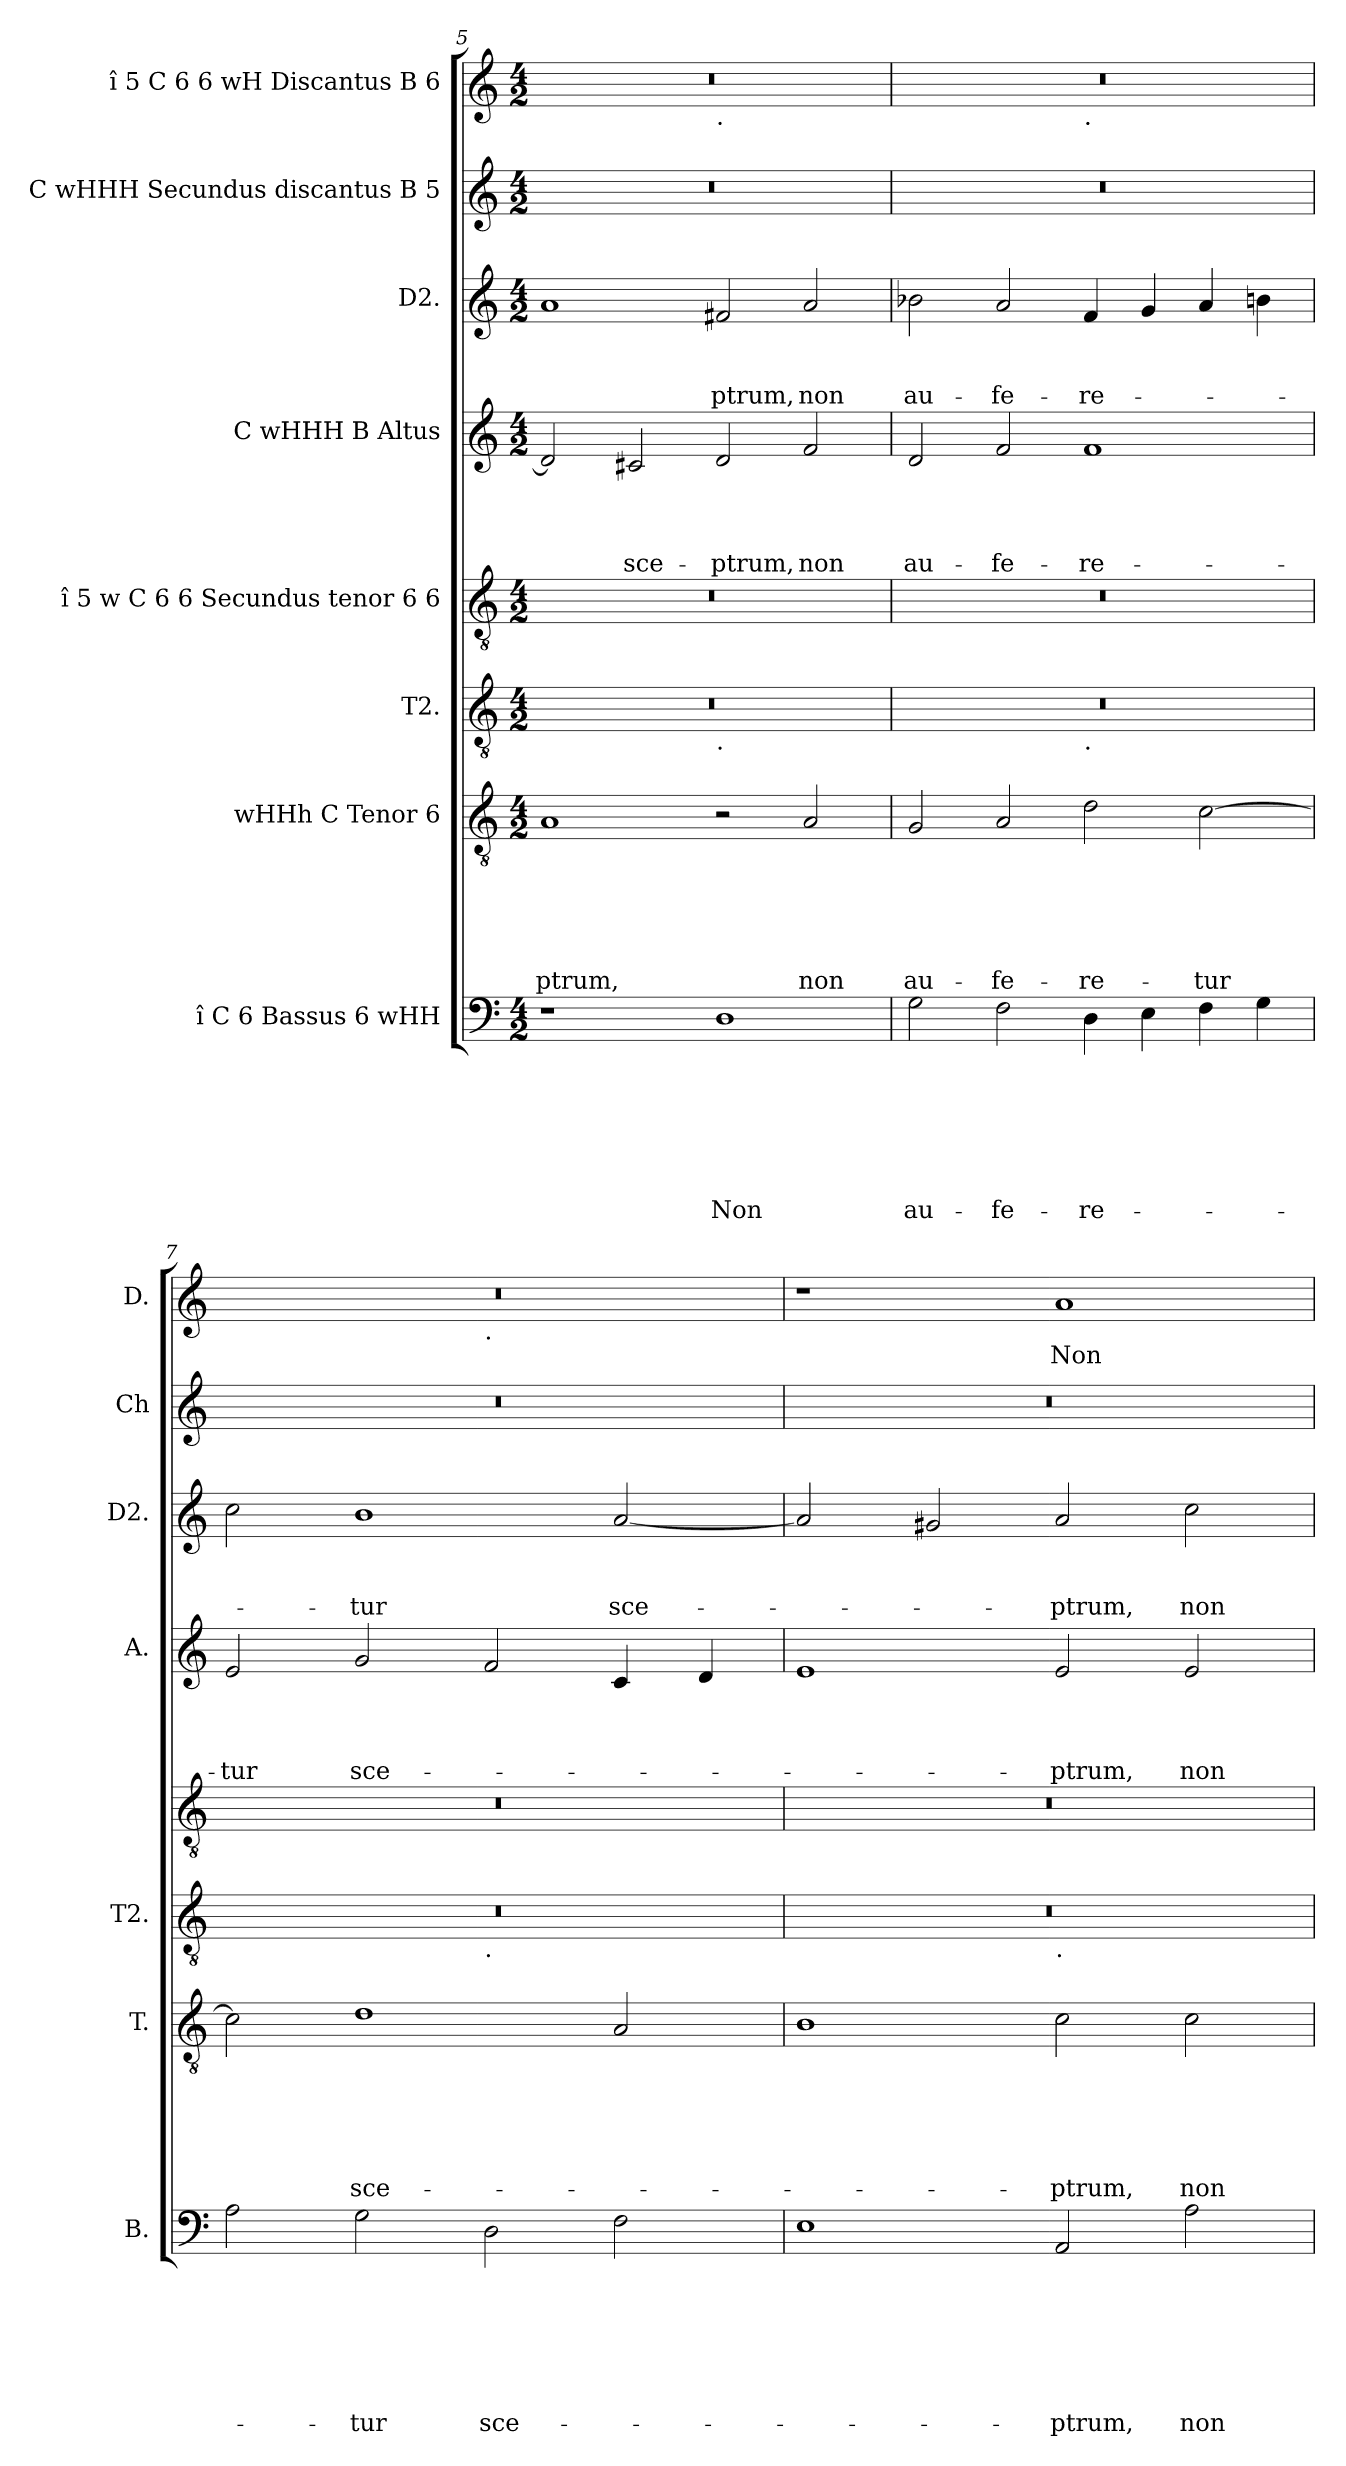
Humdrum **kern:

**kern	**text	**text	**text	**text	**text	**text	**text	**kern	**text	**text	**text	**text	**text	**text	**kern	**kern	**kern	**text	**text	**text	**text	**kern	**text	**text	**text	**kern	**kern	**text
*part8	*part8	*part8	*part8	*part8	*part8	*part8	*part8	*part7	*part7	*part7	*part7	*part7	*part7	*part7	*part6	*part5	*part4	*part4	*part4	*part4	*part4	*part3	*part3	*part3	*part3	*part2	*part1	*part1
*staff8	*staff8	*staff8	*staff8	*staff8	*staff8	*staff8	*staff8	*staff7	*staff7	*staff7	*staff7	*staff7	*staff7	*staff7	*staff6	*staff5	*staff4	*staff4	*staff4	*staff4	*staff4	*staff3	*staff3	*staff3	*staff3	*staff2	*staff1	*staff1
*I"î C 6 Bassus 6 wHH	*	*	*	*	*	*	*	*I"wHHh C Tenor 6	*	*	*	*	*	*	*I"T2.	*I"î 5 w C 6 6 Secundus tenor 6 6	*I"C wHHH B Altus	*	*	*	*	*I"D2.	*	*	*	*I"C wHHH Secundus discantus B 5	*I"î 5 C 6 6 wH Discantus B 6	*
*I'B.	*	*	*	*	*	*	*	*I'T.	*	*	*	*	*	*	*I'T2.	*	*I'A.	*	*	*	*	*I'D2.	*	*	*	*I'Ch	*I'D.	*
!!LO:LB:g=z
*clefF4	*	*	*	*	*	*	*	*clefGv2	*	*	*	*	*	*	*clefGv2	*clefGv2	*clefG2	*	*	*	*	*clefG2	*	*	*	*clefG2	*clefG2	*
*k[]	*	*	*	*	*	*	*	*k[]	*	*	*	*	*	*	*k[]	*k[]	*k[]	*	*	*	*	*k[]	*	*	*	*k[]	*k[]	*
*C:	*	*	*	*	*	*	*	*C:	*	*	*	*	*	*	*C:	*C:	*C:	*	*	*	*	*C:	*	*	*	*C:	*C:	*
*M4/2	*	*	*	*	*	*	*	*M4/2	*	*	*	*	*	*	*M4/2	*M4/2	*M4/2	*	*	*	*	*M4/2	*	*	*	*M4/2	*M4/2	*
=5	=5	=5	=5	=5	=5	=5	=5	=5	=5	=5	=5	=5	=5	=5	=5	=5	=5	=5	=5	=5	=5	=5	=5	=5	=5	=5	=5	=5
!	!	!	!	!	!	!	!	!	!	!	!	!	!	!LO:LY:b	!	!	!	!	!	!	!	!	!	!	!	!	!	!
*	*	*	*	*	*	*	*	*	*	*	*	*	*	*	*^	*	*	*	*	*	*	*	*	*	*	*	*^	*
1r	.	.	.	.	.	.	.	1A	.	.	.	.	.	-ptrum,	0r	1ryy	0r	2d/]	.	.	.	.	1a	.	.	.	0r	0r	1ryy	.
!	!	!	!	!	!	!	!	!	!	!	!	!	!	!	!	!	!	!	!	!	!	!LO:LY:b	!	!	!	!	!	!	!	!
.	.	.	.	.	.	.	.	.	.	.	.	.	.	.	.	.	.	2c#/	.	.	.	sce-	.	.	.	.	.	.	.	.
!	!	!	!	!	!	!	!	!	!	!	!	!	!	!	!	!	!	!	!	!	!	!	!	!	!	!	!	!	!LO:TX:b:t=.	!
!	!	!	!	!	!	!	!	!	!	!	!	!	!	!	!	!LO:TX:b:t=.	!	!	!	!	!	!	!	!	!	!	!	!	!	!
!	!	!	!	!	!	!	!LO:LY:b	!	!	!	!	!	!	!	!	!	!	!	!	!	!	!LO:LY:b	!	!	!	!LO:LY:b	!	!	!	!
1D	.	.	.	.	.	.	Non	2r	.	.	.	.	.	.	.	1ryy	.	2d/	.	.	.	-ptrum,	2f#X/	.	.	ptrum,	.	.	1ryy	.
!	!	!	!	!	!	!	!	!	!	!	!	!	!	!LO:LY:b	!	!	!	!	!	!	!	!LO:LY:b	!	!	!	!LO:LY:b	!	!	!	!
.	.	.	.	.	.	.	.	2A/	.	.	.	.	.	non	.	.	.	2f/	.	.	.	non	2a/	.	.	non	.	.	.	.
=6	=6	=6	=6	=6	=6	=6	=6	=6	=6	=6	=6	=6	=6	=6	=6	=6	=6	=6	=6	=6	=6	=6	=6	=6	=6	=6	=6	=6	=6	=6
!	!	!	!	!	!	!	!LO:LY:b	!	!	!	!	!	!	!LO:LY:b	!	!	!	!	!	!	!	!LO:LY:b	!	!	!	!LO:LY:b	!	!	!	!
2G\	.	.	.	.	.	.	au-	2G/	.	.	.	.	.	au-	0r	1ryy	0r	2d/	.	.	.	au-	2b-X\	.	.	au-	0r	0r	1ryy	.
!	!	!	!	!	!	!	!LO:LY:b	!	!	!	!	!	!	!LO:LY:b	!	!	!	!	!	!	!	!LO:LY:b	!	!	!	!LO:LY:b	!	!	!	!
2F\	.	.	.	.	.	.	-fe-	2A/	.	.	.	.	.	-fe-	.	.	.	2f/	.	.	.	-fe-	2a/	.	.	-fe-	.	.	.	.
!	!	!	!	!	!	!	!	!	!	!	!	!	!	!	!	!	!	!	!	!	!	!	!	!	!	!	!	!	!LO:TX:b:t=.	!
!	!	!	!	!	!	!	!	!	!	!	!	!	!	!	!	!LO:TX:b:t=.	!	!	!	!	!	!	!	!	!	!	!	!	!	!
!	!	!	!	!	!	!	!LO:LY:b	!	!	!	!	!	!	!LO:LY:b	!	!	!	!	!	!	!	!LO:LY:b	!	!	!	!LO:LY:b	!	!	!	!
4D\	.	.	.	.	.	.	-re-	2d\	.	.	.	.	.	-re-	.	1ryy	.	1f	.	.	.	-re-	4f/	.	.	-re-	.	.	1ryy	.
4E\	.	.	.	.	.	.	.	.	.	.	.	.	.	.	.	.	.	.	.	.	.	.	4g/	.	.	.	.	.	.	.
!	!	!	!	!	!	!	!	!	!	!	!	!	!	!LO:LY:b	!	!	!	!	!	!	!	!	!	!	!	!	!	!	!	!
4F\	.	.	.	.	.	.	.	[>2c\	.	.	.	.	.	-tur	.	.	.	.	.	.	.	.	4a/	.	.	.	.	.	.	.
4G\	.	.	.	.	.	.	.	.	.	.	.	.	.	.	.	.	.	.	.	.	.	.	4b\	.	.	.	.	.	.	.
=7	=7	=7	=7	=7	=7	=7	=7	=7	=7	=7	=7	=7	=7	=7	=7	=7	=7	=7	=7	=7	=7	=7	=7	=7	=7	=7	=7	=7	=7	=7
!	!	!	!	!	!	!	!	!	!	!	!	!	!	!	!	!	!	!	!	!	!	!LO:LY:b	!	!	!	!	!	!	!	!
2A\	.	.	.	.	.	.	.	2c\]	.	.	.	.	.	.	0r	1ryy	0r	2e/	.	.	.	-tur	2cc\	.	.	.	0r	0r	1ryy	.
!	!	!	!	!	!	!	!LO:LY:b	!	!	!	!	!	!	!LO:LY:b	!	!	!	!	!	!	!	!LO:LY:b	!	!	!	!LO:LY:b	!	!	!	!
2G\	.	.	.	.	.	.	-tur	1d	.	.	.	.	.	sce-	.	.	.	2g/	.	.	.	sce-	1b	.	.	-tur	.	.	.	.
!	!	!	!	!	!	!	!	!	!	!	!	!	!	!	!	!	!	!	!	!	!	!	!	!	!	!	!	!	!LO:TX:b:t=.	!
!	!	!	!	!	!	!	!	!	!	!	!	!	!	!	!	!LO:TX:b:t=.	!	!	!	!	!	!	!	!	!	!	!	!	!	!
!	!	!	!	!	!	!	!LO:LY:b	!	!	!	!	!	!	!	!	!	!	!	!	!	!	!	!	!	!	!	!	!	!	!
2D\	.	.	.	.	.	.	sce-	.	.	.	.	.	.	.	.	1ryy	.	2f/	.	.	.	.	.	.	.	.	.	.	1ryy	.
!	!	!	!	!	!	!	!	!	!	!	!	!	!	!	!	!	!	!	!	!	!	!	!	!	!	!LO:LY:b	!	!	!	!
2F\	.	.	.	.	.	.	.	2A/	.	.	.	.	.	.	.	.	.	4c/	.	.	.	.	[<2a/	.	.	sce-	.	.	.	.
.	.	.	.	.	.	.	.	.	.	.	.	.	.	.	.	.	.	4d/	.	.	.	.	.	.	.	.	.	.	.	.
*	*	*	*	*	*	*	*	*	*	*	*	*	*	*	*	*	*	*	*	*	*	*	*	*	*	*	*	*v	*v	*
=8	=8	=8	=8	=8	=8	=8	=8	=8	=8	=8	=8	=8	=8	=8	=8	=8	=8	=8	=8	=8	=8	=8	=8	=8	=8	=8	=8	=8	=8
1E	.	.	.	.	.	.	.	1B	.	.	.	.	.	.	0r	1ryy	0r	1e	.	.	.	.	2a/]	.	.	.	0r	1r	.
.	.	.	.	.	.	.	.	.	.	.	.	.	.	.	.	.	.	.	.	.	.	.	2g#/	.	.	.	.	.	.
!	!	!	!	!	!	!	!	!	!	!	!	!	!	!	!	!LO:TX:b:t=.	!	!	!	!	!	!	!	!	!	!	!	!	!
!	!	!	!	!	!	!	!LO:LY:b	!	!	!	!	!	!	!LO:LY:b	!	!	!	!	!	!	!	!LO:LY:b	!	!	!	!LO:LY:b	!	!	!LO:LY:b
2AA/	.	.	.	.	.	.	-ptrum,	2c\	.	.	.	.	.	-ptrum,	.	1ryy	.	2e/	.	.	.	-ptrum,	2a/	.	.	-ptrum,	.	1a	Non
!	!	!	!	!	!	!	!LO:LY:b	!	!	!	!	!	!	!LO:LY:b	!	!	!	!	!	!	!	!LO:LY:b	!	!	!	!LO:LY:b	!	!	!
2A\	.	.	.	.	.	.	non	2c\	.	.	.	.	.	non	.	.	.	2e/	.	.	.	non	2cc\	.	.	non	.	.	.
*	*	*	*	*	*	*	*	*	*	*	*	*	*	*	*v	*v	*	*	*	*	*	*	*	*	*	*	*	*	*
=	=	=	=	=	=	=	=	=	=	=	=	=	=	=	=	=	=	=	=	=	=	=	=	=	=	=	=	=
*-	*-	*-	*-	*-	*-	*-	*-	*-	*-	*-	*-	*-	*-	*-	*-	*-	*-	*-	*-	*-	*-	*-	*-	*-	*-	*-	*-	*-
